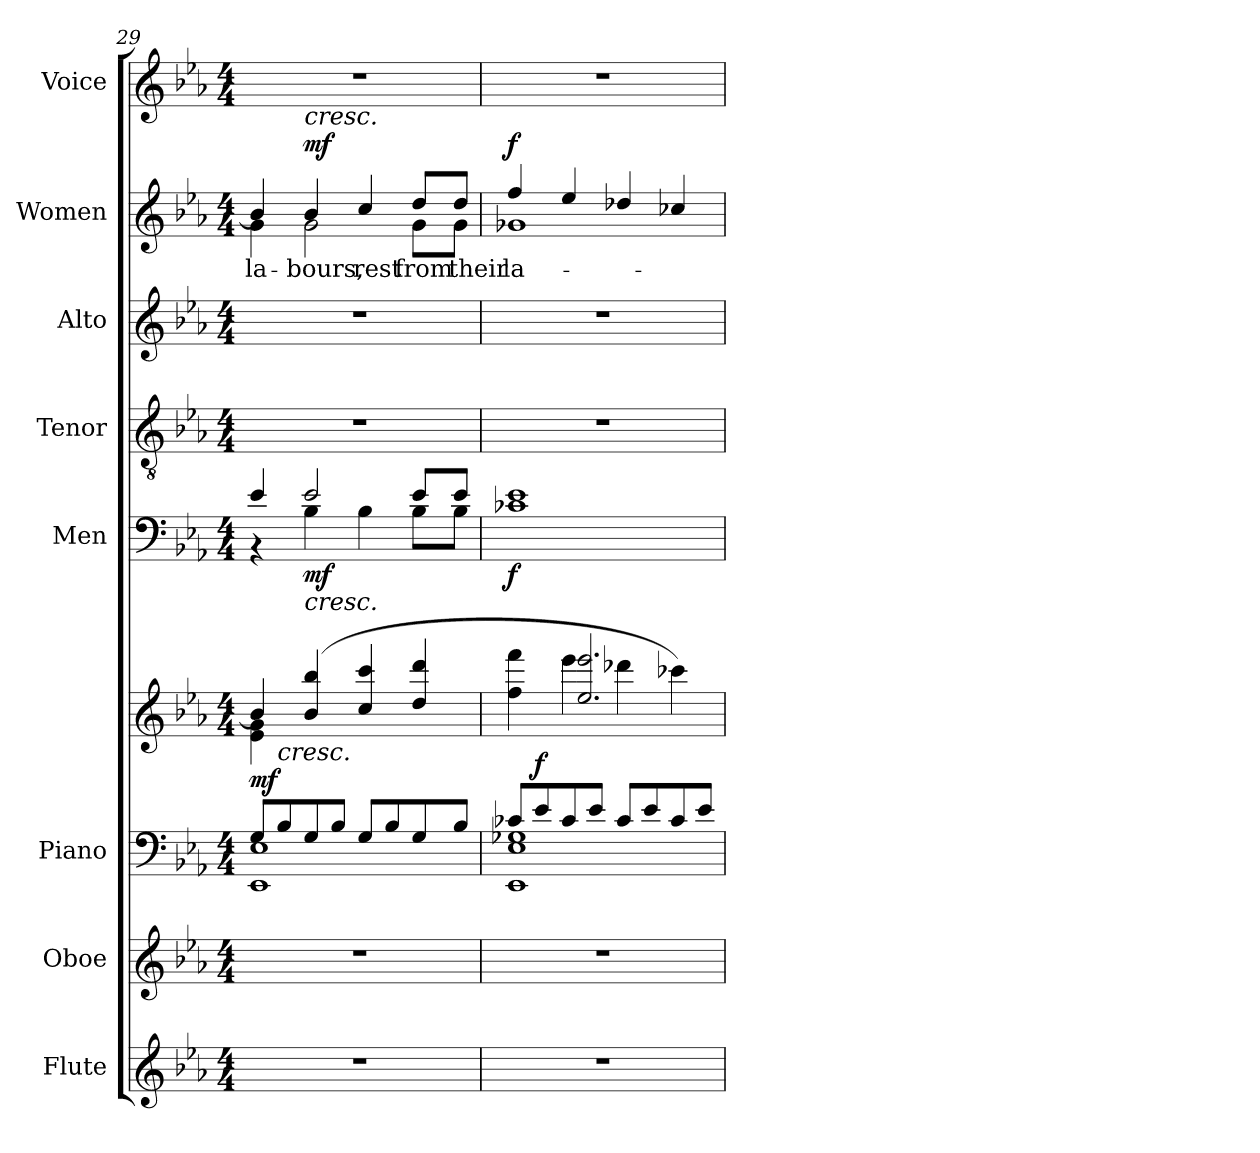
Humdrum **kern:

**kern	**kern	**kern	**kern	**dynam	**kern	**dynam	**kern	**kern	**kern	**text	**dynam	**kern
*part8	*part7	*part6	*part6	*part6	*part5	*part5	*part4	*part3	*part2	*part2	*part2	*part1
*staff9	*staff8	*staff7	*staff6	*staff6/7	*staff5	*staff5	*staff4	*staff3	*staff2	*staff2	*staff2	*staff1
*I"Flute	*I"Oboe	*I"Piano	*	*	*I"Men	*	*I"Tenor	*I"Alto	*I"Women	*	*	*I"Voice
*I'Fl	*I'Ob	*I'Pno.	*	*	*I'M.	*	*I'T.	*I'A.	*I'W.	*	*	*I'Vo.
*clefG2	*clefG2	*clefF4	*clefG2	*	*clefF4	*	*clefGv2	*clefG2	*clefG2	*	*	*clefG2
*k[b-e-a-]	*k[b-e-a-]	*k[b-e-a-]	*k[b-e-a-]	*	*k[b-e-a-]	*	*k[b-e-a-]	*k[b-e-a-]	*k[b-e-a-]	*	*	*k[b-e-a-]
*M4/4	*M4/4	*M4/4	*M4/4	*	*M4/4	*	*M4/4	*M4/4	*M4/4	*	*	*M4/4
=29	=29	=29	=29	=29	=29	=29	=29	=29	=29	=29	=29	=29
*	*	*^	*^	*	*^	*	*	*	*^	*	*	*
*	*	*	*^	*	*	*	*	*	*	*	*	*	*	*	*	*
!	!	!	!	!	!	!	!LO:DY:a=2	!	!	!	!	!	!	!	!LO:LY:b	!	!
1r	1r	8G/L	1E-	1EE-!	4b-/]	4e-\ 4g\	mf	4e-/	4r	.	1r	1r	4b-/]	4g\	la-	.	1r
!	!	!LO:TX:a:i:t=cresc.	!	!	!	!	!	!	!	!	!	!	!	!	!	!	!
.	.	8B-/	.	.	.	.	.	.	.	.	.	.	.	.	.	.	.
!	!	!	!	!	!	!	!	!	!	!	!	!	!LO:TX:a:i:t=cresc.	!	!	!	!
!	!	!	!	!	!	!	!	!LO:TX:b:i:t=cresc.	!	!	!	!	!	!	!	!	!
!	!	!	!	!	!	!	!	!	!	!	!	!	!	!	!LO:LY:a	!	!
!	!	!	!	!	!	!	!	!	!	!LO:DY:b	!	!	!	!	!LO:LY:b	!LO:DY:a	!
.	.	8G/	.	.	(>4b-/ 4bb-/	2.ryy	.	2e-/	4B-\	mf	.	.	4b-/	2g\	-bours,	mf	.
.	.	8B-/J	.	.	.	.	.	.	.	.	.	.	.	.	.	.	.
!	!	!	!	!	!	!	!	!	!	!	!	!	!	!	!LO:LY:a	!	!
.	.	8G/L	.	.	4cc/ 4ccc/	.	.	.	4B-\	.	.	.	4cc/	.	rest	.	.
.	.	8B-/	.	.	.	.	.	.	.	.	.	.	.	.	.	.	.
!	!	!	!	!	!	!	!	!	!	!	!	!	!	!	!LO:LY:a	!	!
!	!	!	!	!	!	!	!	!	!	!	!	!	!	!	!LO:LY:b	!	!
.	.	8G/	.	.	4dd/ 4ddd/	.	.	8e-/L	8B-\L	.	.	.	8dd/L	8g\L	from	.	.
!	!	!	!	!	!	!	!	!	!	!	!	!	!	!	!LO:LY:a	!	!
!	!	!	!	!	!	!	!	!	!	!	!	!	!	!	!LO:LY:b	!	!
.	.	8B-/J	.	.	.	.	.	8e-/J	8B-\J	.	.	.	8dd/J	8g\J	their	.	.
*	*	*	*v	*v	*	*	*	*	*	*	*	*	*	*	*	*	*
!!LO:PB:g=z
=30	=30	=30	=30	=30	=30	=30	=30	=30	=30	=30	=30	=30	=30	=30	=30	=30
!	!	!	!	!	!	!	!	!	!	!	!	!	!	!LO:LY:a	!	!
!	!	!	!	!	!	!	!	!	!LO:DY:b	!	!	!	!	!LO:LY:b	!LO:DY:a	!
1r	1r	8c-X/L	1EE-! 1E- 1G-X	4ff\ 4fff\	4ryy	.	1e-	1c-X	f	1r	1r	4ff/	1g-X	la-	f	1r
!	!	!	!	!	!	!LO:DY:a=2	!	!	!	!	!	!	!	!	!	!
.	.	8e-/	.	.	.	f	.	.	.	.	.	.	.	.	.	.
.	.	8c-/	.	4eee-\	2.ee-/ 2.eee-/	.	.	.	.	.	.	4ee-/	.	.	.	.
.	.	8e-/J	.	.	.	.	.	.	.	.	.	.	.	.	.	.
.	.	8c-/L	.	4ddd-X\	.	.	.	.	.	.	.	4dd-X/	.	.	.	.
.	.	8e-/	.	.	.	.	.	.	.	.	.	.	.	.	.	.
.	.	8c-/	.	4ccc-X\)	.	.	.	.	.	.	.	4cc-X/	.	.	.	.
.	.	8e-/J	.	.	.	.	.	.	.	.	.	.	.	.	.	.
*	*	*v	*v	*	*	*	*v	*v	*	*	*	*v	*v	*	*	*
*	*	*	*v	*v	*	*	*	*	*	*	*	*	*
=	=	=	=	=	=	=	=	=	=	=	=	=
*-	*-	*-	*-	*-	*-	*-	*-	*-	*-	*-	*-	*-
